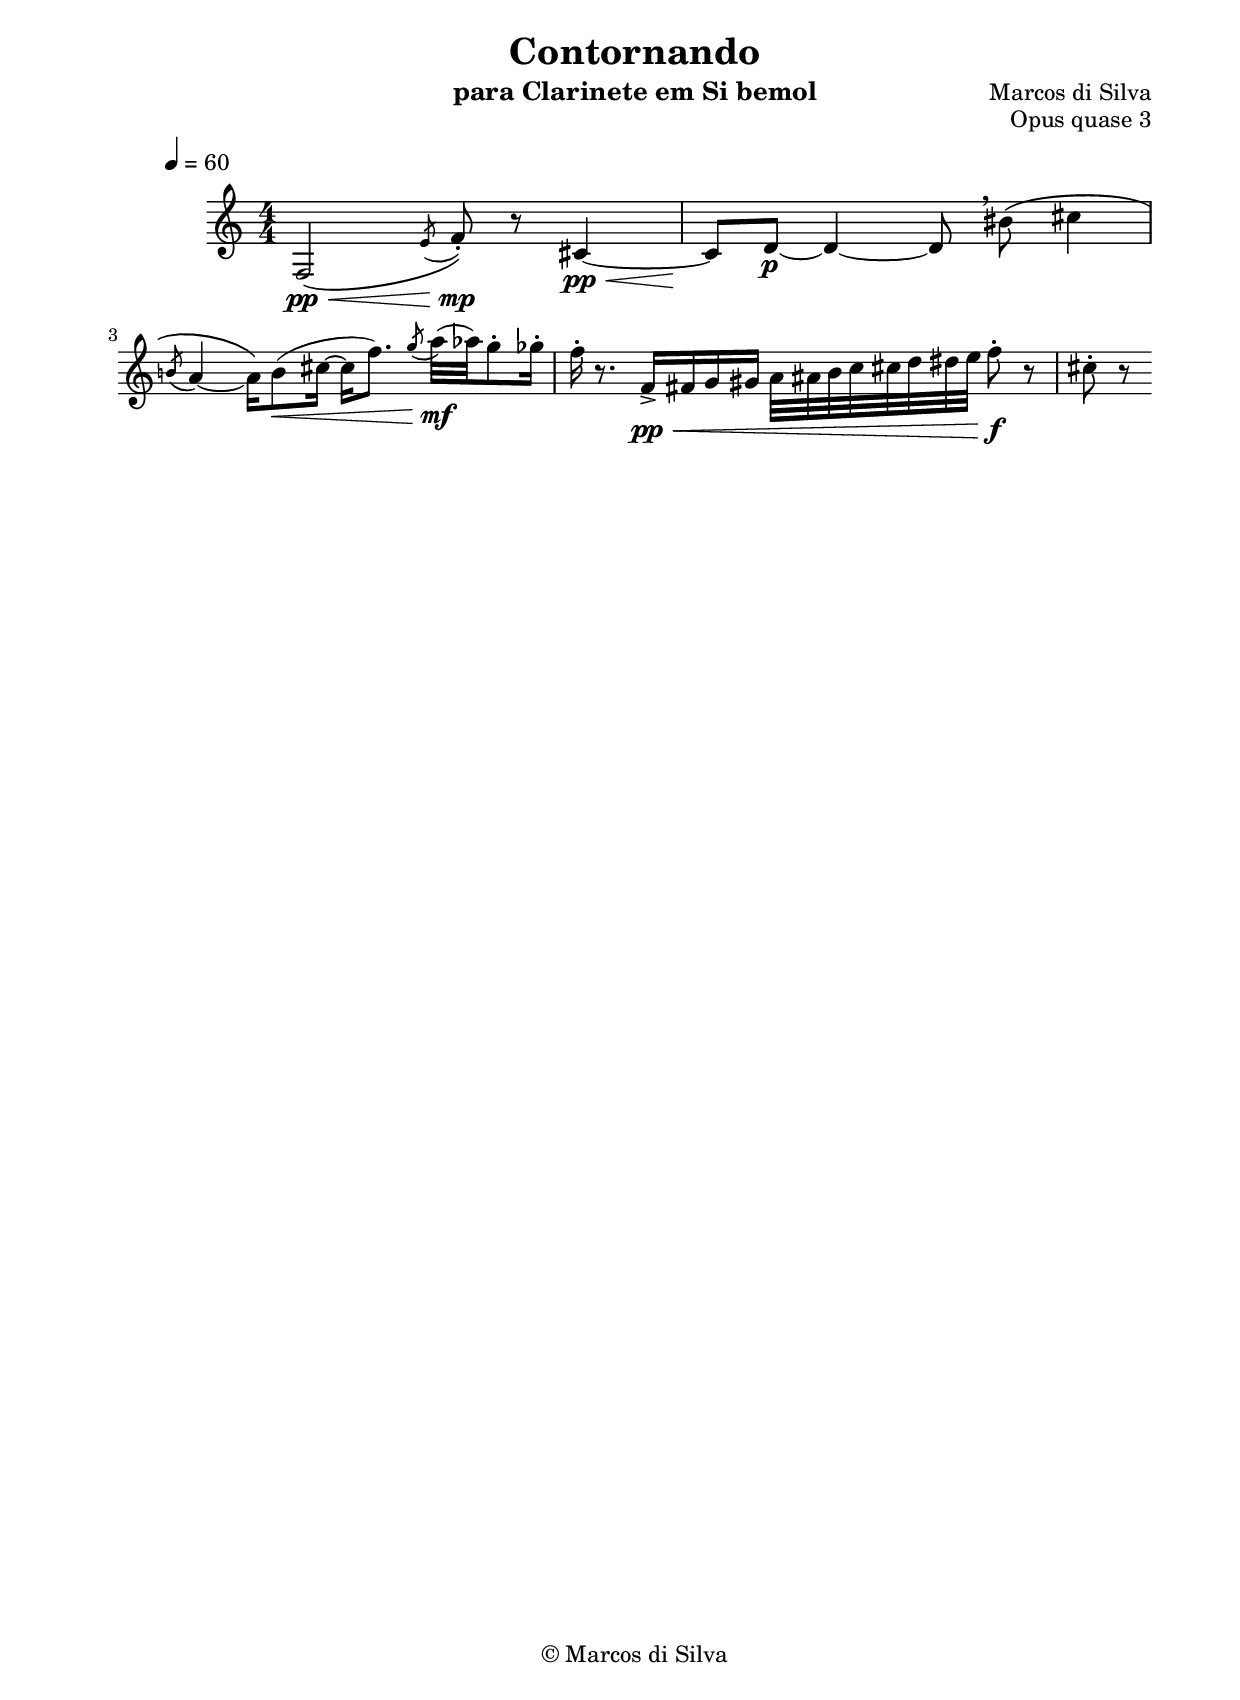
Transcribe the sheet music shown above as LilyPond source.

\version "2.10.0"

%% variáveis

global = {
  \tempo 4=60
  
}

segAA = {
  \relative c {
    %% contorno 1: segmento 1 em 3 notas (apoj). segmento 2 em 2 notas
    f2\pp\<\( \acciaccatura e'8 f8-.\)\mp r cis4~\pp\<
    %% contorno 2: segmento 1 em 3 notas. segmento 2 em 3 notas (apoj).
    cis8\! d~\p d4~ d8 \breathe bis'\( cis4 \acciaccatura b!8 a4~
    %% contorno 3: segmento 1 em 6 notas (ritmo variado e apoj). segmento em 5 notas (ritmo variado).
    a16\) b8\<( cis16~ cis f8.) \acciaccatura g8 a32\mf( aes) g8-. ges16-. f-. r8.
    %% contorno 4: segmento 1 em 12 notas. segmento 2 em 2 notas
    f,16->\pp\< fis g gis a32 ais b c cis d dis e f8-.\f r cis-. r
  }
}

%% partitura

\book {
  \header {
    title = "Contornando"
    instrument = "para Clarinete em Si bemol"
    opus = "Opus quase 3"
    composer = "Marcos di Silva"
    date = "2007"
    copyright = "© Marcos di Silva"
  }
  \score {
    \new Staff <<
      \set Staff.midiInstrument = "clarinet"
      \global
      {
        \segAA
      }
    >>
    \midi { }
    \layout {
      \context { \Score
                 \override MetronomeMark #'extra-offset = #'(-9 . 0)
                 \override MetronomeMark #'padding = #'3
               }
      \context { \Staff
                 \override TimeSignature #'style = #'numbered
               }
      \context { \Voice
                 \override Glissando #'thickness = #3
                 \override Glissando #'gap = #0.1
               }
      \context {
        \Staff \consists "Horizontal_bracket_engraver"
      }
    }
  }
  \paper {
    #(set-paper-size "a4")
    line-width = 17.5\cm
    bottom-margin = 1.5\cm
    left-margin = 2\cm
    print-page-number = ##t
    ragged-last-bottom = ##t
  }
}
